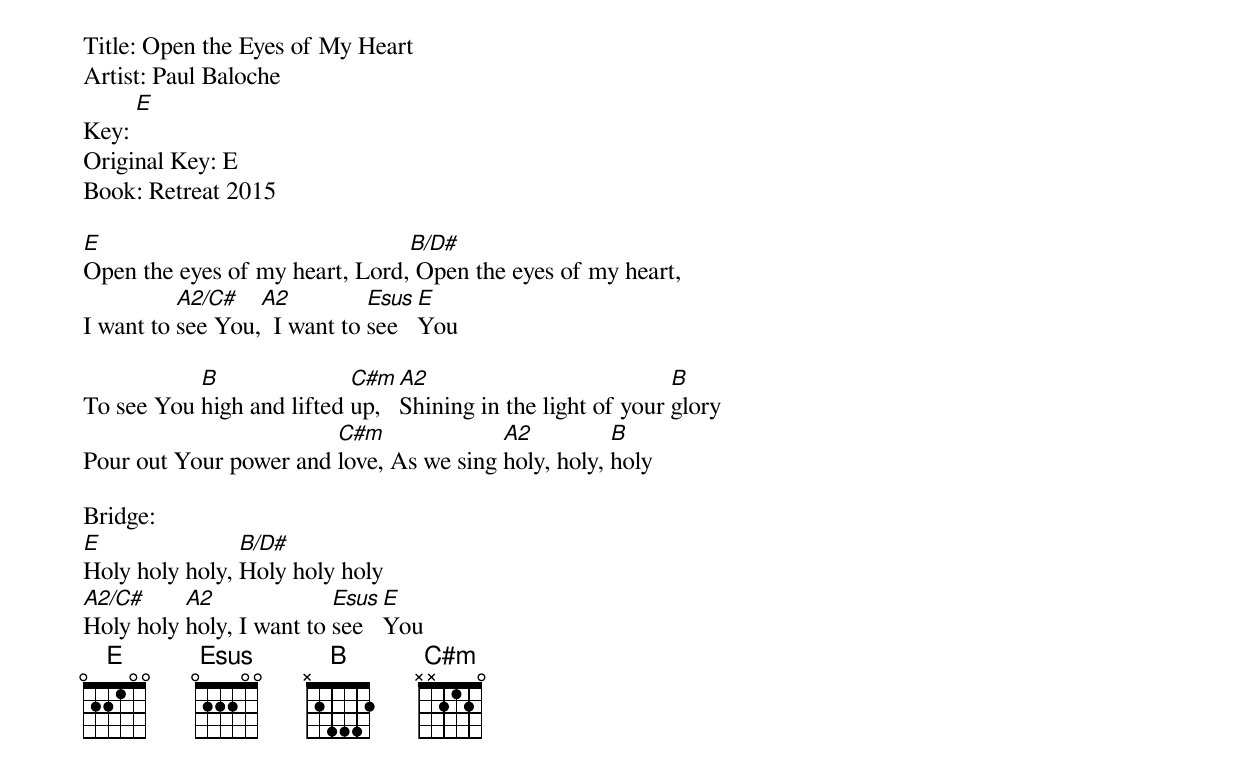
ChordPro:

Title: Open the Eyes of My Heart
Artist: Paul Baloche
Key: [E]
Original Key: E
Book: Retreat 2015

[E]Open the eyes of my heart, Lord,[B/D#] Open the eyes of my heart,
I want to [A2/C#]see You,[A2]  I want to [Esus]see  [E]You

To see You [B]high and lifted [C#m]up,  [A2]Shining in the light of your [B]glory
Pour out Your power and [C#m]love, As we sing [A2]holy, holy, [B]holy

Bridge:
[E]Holy holy holy, [B/D#]Holy holy holy
[A2/C#]Holy holy [A2]holy, I want to [Esus]see  [E]You
